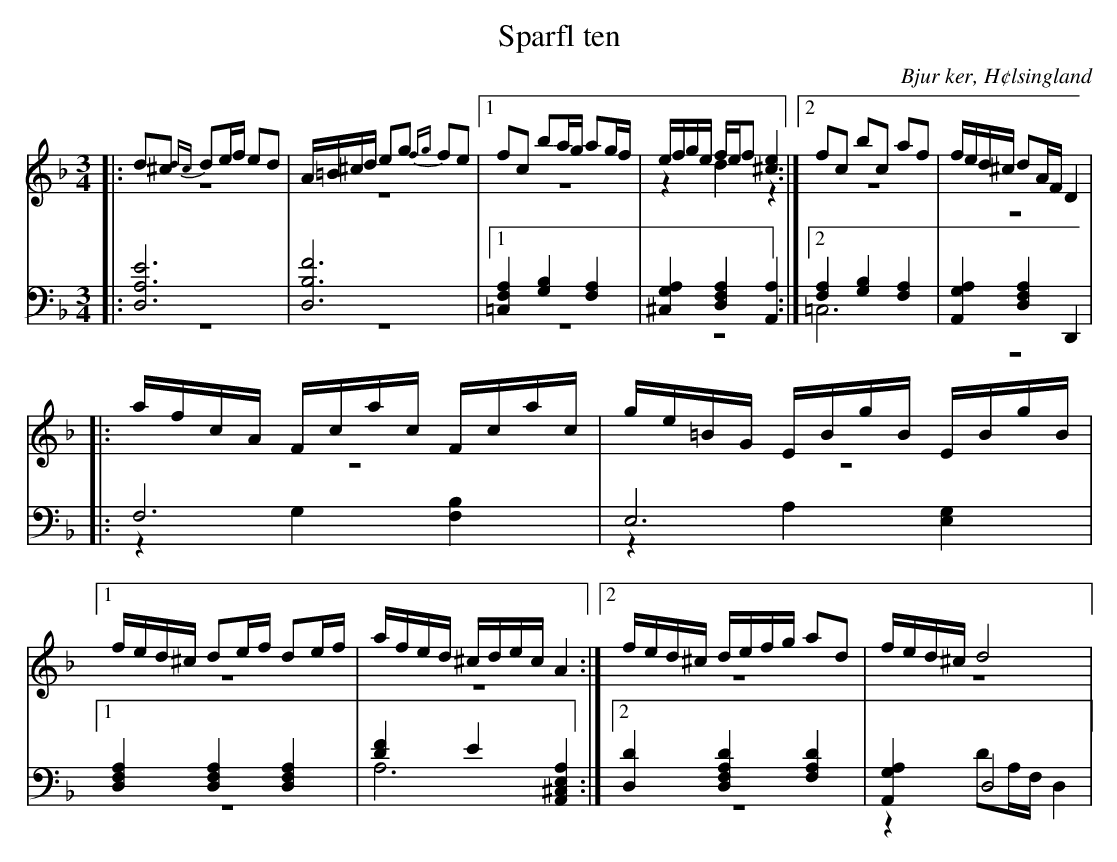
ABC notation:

X:1
T: Sparfl ten
O: Bjur ker, H¢lsingland
M: 3/4
L: 1/8
K: Dm
V:1
V:2 merge
V:3
V:4 merge
V:1
|:d^c {dc}de/f/ ed|A/=B/^c/d/ eg {fg}fe|1 fc ba/g/ ag/f/| e/f/g/e/ f/e/f [^c2e2]:|2 fc bc af|f/e/d/^c/ dA/F/ D2|
|:a/f/c/A/  F/c/a/c/ F/c/a/c/|g/e/=B/G/  E/B/g/B/  E/B/g/B/|1 f/e/d/^c/ de/f/ de/f/|a/f/e/d/ ^c/d/e/c/ A2:|2 f/e/d/^c/ d/e/f/g/ ad|f/e/d/^c/ d4|
V:2
|:z6|z6|1 z6|z2 d2 z2:|2 z6|z6|
|:z6|z6|1 z6|z6:|2 z6|z6|
V:3 clef=bass
|:[D,6A,6E6]|[D,6B,6F6]|1 [=C,2F,2A,2] [G,2B,2] [F,2A,2]|[^C,2G,2A,2] [D,2F,2A,2] [A,,2A,2]:|2 [F,2A,2] [G,2B,2] [F,2A,2]|[A,,2G,2A,2] [D,2F,2A,2] D,,2|
|:F,6|E,6|1 [D,2F,2A,2] [D,2F,2A,2] [D,2F,2A,2]|[D2F2] E2 [A,,2^C,2E,2A,2]:|2 [D,2D2] [D,2F,2A,2D2] [F,2A,2D2]|[A,,2G,2A,2] D,4|
V:4 clef=bass
|:z6|z6|1 z6|z6:|2 =C,6|z6|
|:z2 G,2 [B,2F,2]|z2 A,2 [E,2G,2]|1 z6|A,6:|2 z6|z2 DA,/F,/ D,2|
